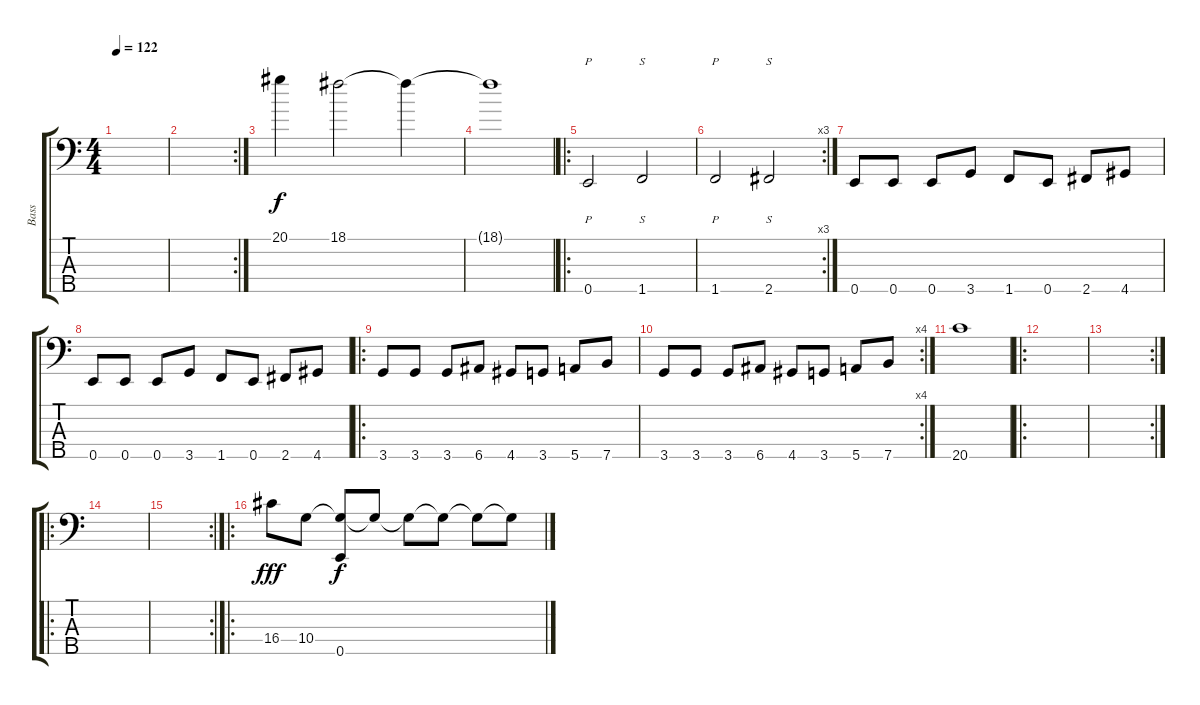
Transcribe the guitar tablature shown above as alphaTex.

\track ("Bass" "Bass") {instrument electricbassfinger}
\staff {score tabs}
\tuning (C3 G2 D2 A1 E1) {hide}
\ts (4 4)
\tempo 122
\clef f4
\ks c
|
\rc 2
|
20.1.4 18.1.2 18.1{t}.4{dy f} |
18.1{t}.1 |
\ro
0.5.2{p} 1.5.2{s} |
\rc 3
1.5.2{p} 2.5.2{s} |
0.5.8 0.5.8 0.5.8 3.5.8 1.5.8 0.5.8 2.5.8 4.5.8 |
0.5.8 0.5.8 0.5.8 3.5.8 1.5.8 0.5.8 2.5.8 4.5.8 |
\ro
3.5.8 3.5.8 3.5.8 6.5.8 4.5.8 3.5.8 5.5.8 7.5.8 |
\rc 4
3.5.8 3.5.8 3.5.8 6.5.8 4.5.8 3.5.8 5.5.8 7.5.8 |
20.5.1 |
\ro
|
\rc 2
|
\ro
|
\rc 2
|
\ro
16.4.8{dy fff} 10.4.8 (10.4{t} 0.5).8{dy f} 10.4{t}.8 10.4{t}.8 10.4{t}.8 10.4{t}.8 10.4{t}.8
